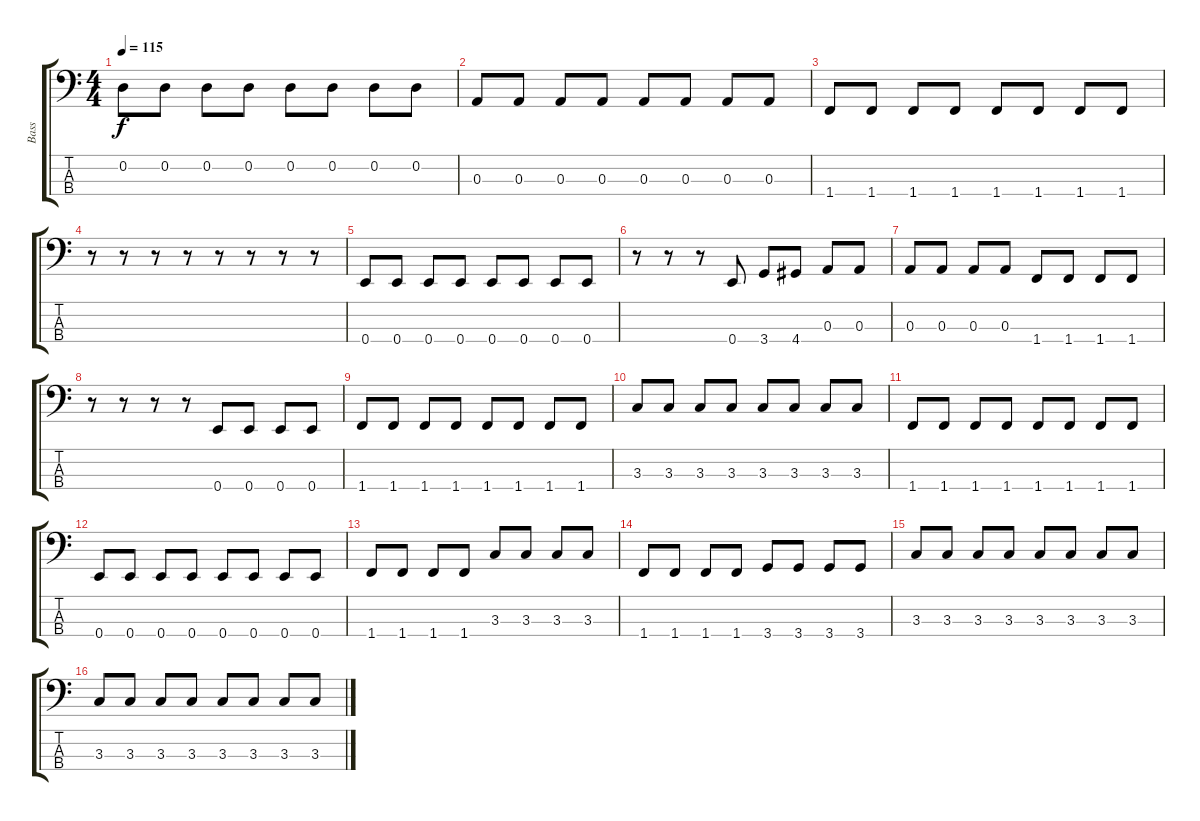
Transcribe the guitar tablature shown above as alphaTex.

\track ("Bass" "Bass") {instrument electricbasspick}
\staff {score tabs}
\tuning (G2 D2 A1 E1) {hide}
\ts (4 4)
\tempo 115
\clef f4
\ks c
0.2.8{dy f} 0.2.8 0.2.8 0.2.8 0.2.8 0.2.8 0.2.8 0.2.8 |
0.3.8 0.3.8 0.3.8 0.3.8 0.3.8 0.3.8 0.3.8 0.3.8 |
1.4.8 1.4.8 1.4.8 1.4.8 1.4.8 1.4.8 1.4.8 1.4.8 |
r.8 r.8 r.8 r.8 r.8 r.8 r.8 r.8 |
0.4.8 0.4.8 0.4.8 0.4.8 0.4.8 0.4.8 0.4.8 0.4.8 |
r.8 r.8 r.8 0.4.8 3.4.8 4.4.8 0.3.8 0.3.8 |
0.3.8 0.3.8 0.3.8 0.3.8 1.4.8 1.4.8 1.4.8 1.4.8 |
r.8 r.8 r.8 r.8 0.4.8 0.4.8 0.4.8 0.4.8 |
1.4.8 1.4.8 1.4.8 1.4.8 1.4.8 1.4.8 1.4.8 1.4.8 |
3.3.8 3.3.8 3.3.8 3.3.8 3.3.8 3.3.8 3.3.8 3.3.8 |
1.4.8 1.4.8 1.4.8 1.4.8 1.4.8 1.4.8 1.4.8 1.4.8 |
0.4.8 0.4.8 0.4.8 0.4.8 0.4.8 0.4.8 0.4.8 0.4.8 |
1.4.8 1.4.8 1.4.8 1.4.8 3.3.8 3.3.8 3.3.8 3.3.8 |
1.4.8 1.4.8 1.4.8 1.4.8 3.4.8 3.4.8 3.4.8 3.4.8 |
3.3.8 3.3.8 3.3.8 3.3.8 3.3.8 3.3.8 3.3.8 3.3.8 |
3.3.8 3.3.8 3.3.8 3.3.8 3.3.8 3.3.8 3.3.8 3.3.8
